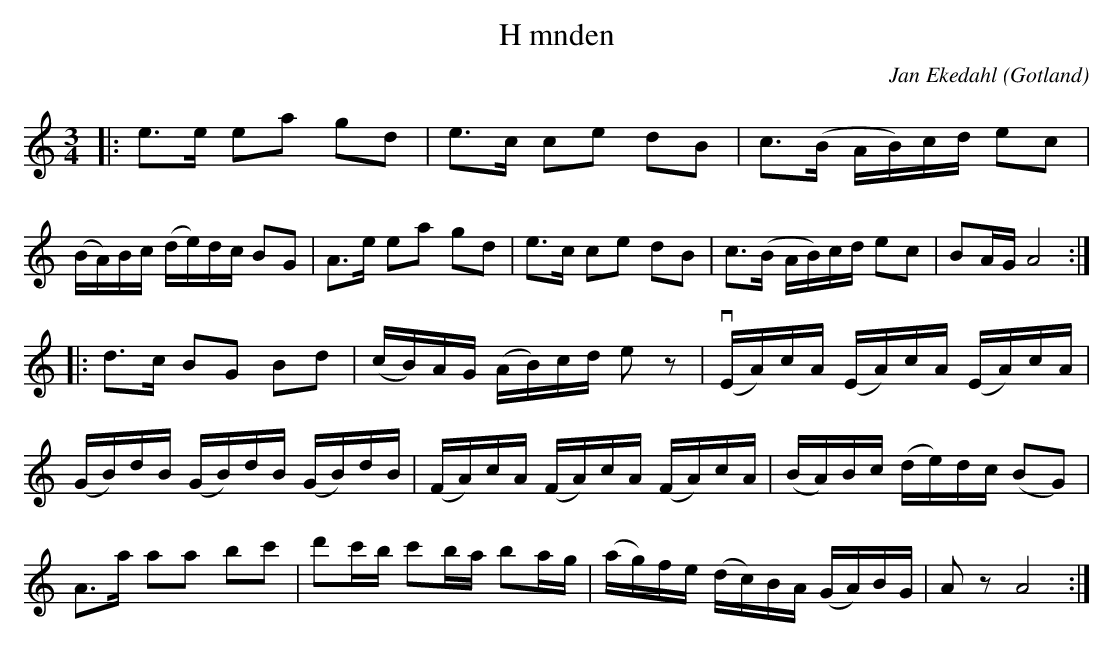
X:1
T:H mnden
O:Gotland
C:Jan Ekedahl
M:3/4
L:1/8
K:Am
|: e>e ea gd | e>c ce dB | c>(B A/B/)c/d/ ec | (B/A/)B/c/ (d/e/)d/c/ BG | A>e ea gd | e>c ce dB | c>(B A/B/)c/d/ ec | BA/G/ A4:|
|:d>c BG Bd | (c/B/)A/G/ (A/B/)c/d/ ez | v(E/A/)c/A/ (E/A/)c/A/ (E/A/)c/A/ | (G/B/)d/B/ (G/B/)d/B/ (G/B/)d/B/ | (F/A/)c/A/ (F/A/)c/A/ (F/A/)c/A/ | (B/A/)B/c/ (d/e/)d/c/ (BG) | A>a aa bc' | d'c'/b/ c'b/a/ ba/g/ | (a/g/)f/e/ (d/c/)B/A/ (G/A/)B/G/ | Az A4 :|
